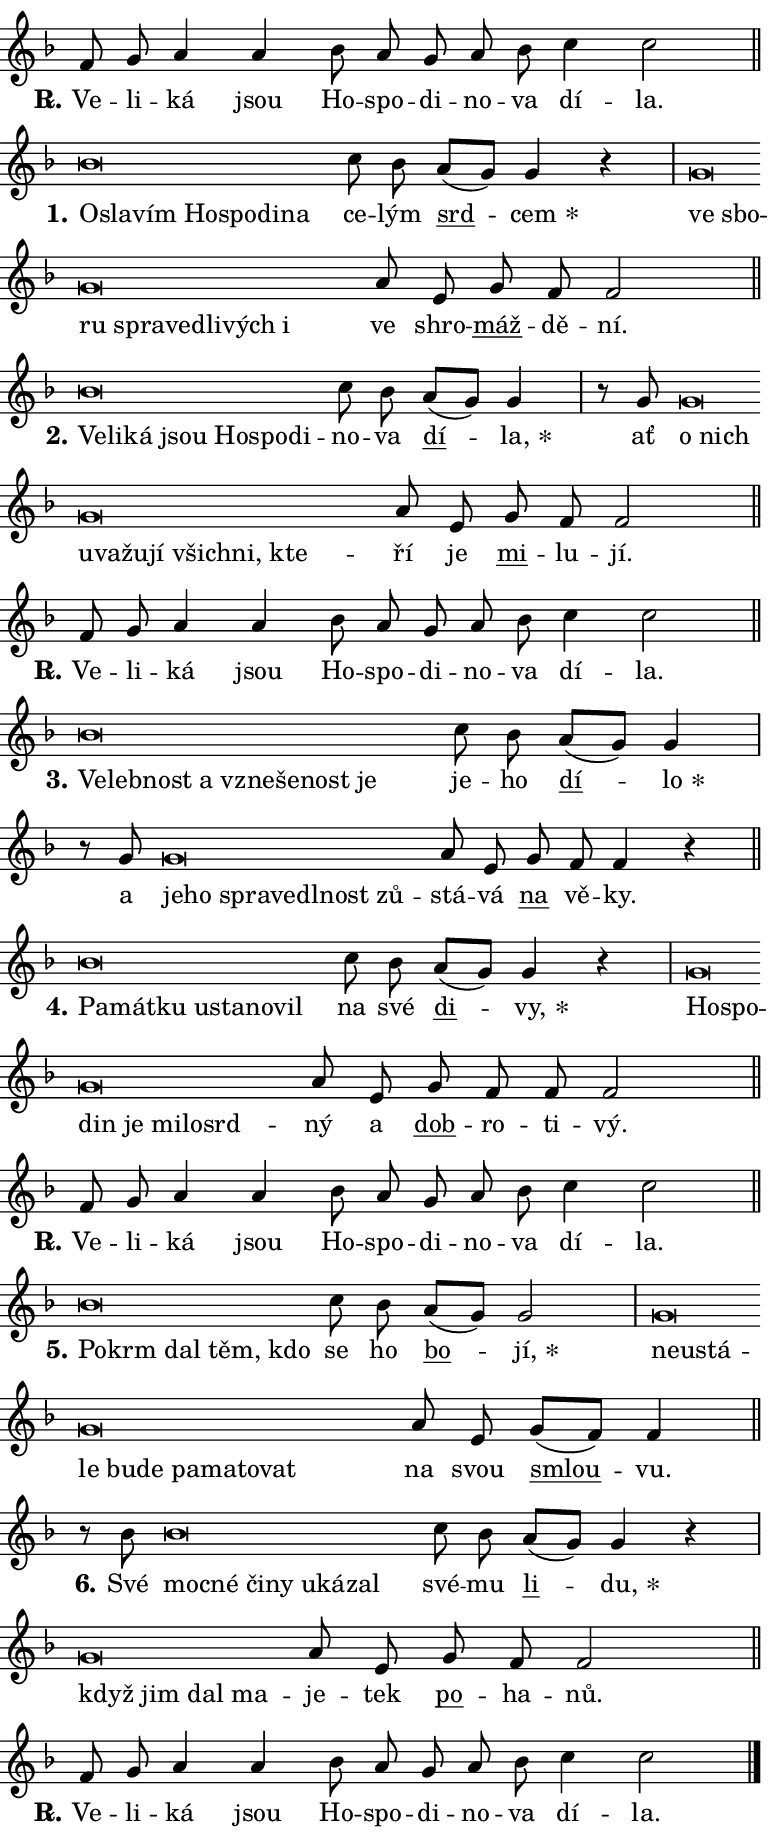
\version "2.24.0"
\header { tagline = "" }
\paper {
  indent = 0\cm
  top-margin = 0\cm
  right-margin = 0.13\cm % to fit lyric hyphens
  bottom-margin = 0\cm
  left-margin = 0\cm
  paper-width = 13\cm
  page-breaking = #ly:one-page-breaking
  system-system-spacing.basic-distance = #11
  score-system-spacing.basic-distance = #11
  ragged-last = ##f
}


%% Author: Thomas Morley
%% https://lists.gnu.org/archive/html/lilypond-user/2020-05/msg00002.html
#(define (line-position grob)
"Returns position of @var[grob} in current system:
   @code{'start}, if at first time-step
   @code{'end}, if at last time-step
   @code{'middle} otherwise
"
  (let* ((col (ly:item-get-column grob))
         (ln (ly:grob-object col 'left-neighbor))
         (rn (ly:grob-object col 'right-neighbor))
         (col-to-check-left (if (ly:grob? ln) ln col))
         (col-to-check-right (if (ly:grob? rn) rn col))
         (break-dir-left
           (and
             (ly:grob-property col-to-check-left 'non-musical #f)
             (ly:item-break-dir col-to-check-left)))
         (break-dir-right
           (and
             (ly:grob-property col-to-check-right 'non-musical #f)
             (ly:item-break-dir col-to-check-right))))
        (cond ((eqv? 1 break-dir-left) 'start)
              ((eqv? -1 break-dir-right) 'end)
              (else 'middle))))

#(define (tranparent-at-line-position vctor)
  (lambda (grob)
  "Relying on @code{line-position} select the relevant enry from @var{vctor}.
Used to determine transparency,"
    (case (line-position grob)
      ((end) (not (vector-ref vctor 0)))
      ((middle) (not (vector-ref vctor 1)))
      ((start) (not (vector-ref vctor 2))))))

noteHeadBreakVisibility =
#(define-music-function (break-visibility)(vector?)
"Makes @code{NoteHead}s transparent relying on @var{break-visibility}"
#{
  \override NoteHead.transparent =
    #(tranparent-at-line-position break-visibility)
#})

#(define delete-ledgers-for-transparent-note-heads
  (lambda (grob)
    "Reads whether a @code{NoteHead} is transparent.
If so this @code{NoteHead} is removed from @code{'note-heads} from
@var{grob}, which is supposed to be @code{LedgerLineSpanner}.
As a result ledgers are not printed for this @code{NoteHead}"
    (let* ((nhds-array (ly:grob-object grob 'note-heads))
           (nhds-list
             (if (ly:grob-array? nhds-array)
                 (ly:grob-array->list nhds-array)
                 '()))
           ;; Relies on the transparent-property being done before
           ;; Staff.LedgerLineSpanner.after-line-breaking is executed.
           ;; This is fragile ...
           (to-keep
             (remove
               (lambda (nhd)
                 (ly:grob-property nhd 'transparent #f))
               nhds-list)))
      ;; TODO find a better method to iterate over grob-arrays, similiar
      ;; to filter/remove etc for lists
      ;; For now rebuilt from scratch
      (set! (ly:grob-object grob 'note-heads)  '())
      (for-each
        (lambda (nhd)
          (ly:pointer-group-interface::add-grob grob 'note-heads nhd))
        to-keep))))

squashNotes = {
  \override NoteHead.X-extent = #'(-0.2 . 0.2)
  \override NoteHead.Y-extent = #'(-0.75 . 0)
  \override NoteHead.stencil =
    #(lambda (grob)
       (let ((pos (ly:grob-property grob 'staff-position)))
         (begin
           (if (< pos -7) (display "ERROR: Lower brevis then expected\n") (display ""))
           (if (<= pos -6) ly:text-interface::print ly:note-head::print))))
}
unSquashNotes = {
  \revert NoteHead.X-extent
  \revert NoteHead.Y-extent
  \revert NoteHead.stencil
}

hideNotes = \noteHeadBreakVisibility #begin-of-line-visible
unHideNotes = \noteHeadBreakVisibility #all-visible

% work-around for resetting accidentals
% https://lilypond.org/doc/v2.23/Documentation/notation/displaying-rhythms#unmetered-music
cadenzaMeasure = {
  \cadenzaOff
  \partial 1024 s1024
  \cadenzaOn
}

#(define-markup-command (accent layout props text) (markup?)
  "Underline accented syllable"
  (interpret-markup layout props
    #{\markup \override #'(offset . 4.3) \underline { #text }#}))

responsum = \markup \concat {
  "R" \hspace #-1.05 \path #0.1 #'((moveto 0 0.07) (lineto 0.9 0.8)) \hspace #0.05 "."
}

spaceSize = #0.6828661417322834 % exact space size for TeX Gyre Schola

\layout {
  \context {
    \Staff
    \remove "Time_signature_engraver"
    \override LedgerLineSpanner.after-line-breaking = #delete-ledgers-for-transparent-note-heads
  }
  \context {
    \Lyrics {
      \override LyricSpace.minimum-distance = \spaceSize
      \override LyricText.font-name = #"TeX Gyre Schola"
      \override LyricText.font-size = 1
      \override StanzaNumber.font-name = #"TeX Gyre Schola Bold"
      \override StanzaNumber.font-size = 1
    }
  }
  \context {
    \Score 
    \override NoteHead.text =
      #(lambda (grob) 
        (let ((pos (ly:grob-property grob 'staff-position)))
          #{\markup {
            \combine
              \halign #-0.55 \raise #(if (= pos -6) 0 0.5) \override #'(thickness . 2) \draw-line #'(3.2 . 0)
              \musicglyph "noteheads.sM1"
          }#}))
  }
}

% magnetic-lyrics.ily
%
%   written by
%     Jean Abou Samra <jean@abou-samra.fr>
%     Werner Lemberg <wl@gnu.org>
%
%   adapted by
%     Jiri Hon <jiri.hon@gmail.com>
%
% Version 2022-Apr-15

% https://www.mail-archive.com/lilypond-user@gnu.org/msg149350.html

#(define (Left_hyphen_pointer_engraver context)
   "Collect syllable-hyphen-syllable occurrences in lyrics and store
them in properties.  This engraver only looks to the left.  For
example, if the lyrics input is @code{foo -- bar}, it does the
following.

@itemize @bullet
@item
Set the @code{text} property of the @code{LyricHyphen} grob between
@q{foo} and @q{bar} to @code{foo}.

@item
Set the @code{left-hyphen} property of the @code{LyricText} grob with
text @q{foo} to the @code{LyricHyphen} grob between @q{foo} and
@q{bar}.
@end itemize

Use this auxiliary engraver in combination with the
@code{lyric-@/text::@/apply-@/magnetic-@/offset!} hook."
   (let ((hyphen #f)
         (text #f))
     (make-engraver
      (acknowledgers
       ((lyric-syllable-interface engraver grob source-engraver)
        (set! text grob)))
      (end-acknowledgers
       ((lyric-hyphen-interface engraver grob source-engraver)
        ;(when (not (grob::has-interface grob 'lyric-space-interface))
          (set! hyphen grob)));)
      ((stop-translation-timestep engraver)
       (when (and text hyphen)
         (ly:grob-set-object! text 'left-hyphen hyphen))
       (set! text #f)
       (set! hyphen #f)))))

#(define (lyric-text::apply-magnetic-offset! grob)
   "If the space between two syllables is less than the value in
property @code{LyricText@/.details@/.squash-threshold}, move the right
syllable to the left so that it gets concatenated with the left
syllable.

Use this function as a hook for
@code{LyricText@/.after-@/line-@/breaking} if the
@code{Left_@/hyphen_@/pointer_@/engraver} is active."
   (let ((hyphen (ly:grob-object grob 'left-hyphen #f)))
     (when hyphen
       (let ((left-text (ly:spanner-bound hyphen LEFT)))
         (when (grob::has-interface left-text 'lyric-syllable-interface)
           (let* ((common (ly:grob-common-refpoint grob left-text X))
                  (this-x-ext (ly:grob-extent grob common X))
                  (left-x-ext
                   (begin
                     ;; Trigger magnetism for left-text.
                     (ly:grob-property left-text 'after-line-breaking)
                     (ly:grob-extent left-text common X)))
                  ;; `delta` is the gap width between two syllables.
                  (delta (- (interval-start this-x-ext)
                            (interval-end left-x-ext)))
                  (details (ly:grob-property grob 'details))
                  (threshold (assoc-get 'squash-threshold details 0.2)))
             (when (< delta threshold)
               (let* (;; We have to manipulate the input text so that
                      ;; ligatures crossing syllable boundaries are not
                      ;; disabled.  For languages based on the Latin
                      ;; script this is essentially a beautification.
                      ;; However, for non-Western scripts it can be a
                      ;; necessity.
                      (lt (ly:grob-property left-text 'text))
                      (rt (ly:grob-property grob 'text))
                      (is-space (grob::has-interface hyphen 'lyric-space-interface))
                      (space (if is-space " " ""))
                      (extra-delta (if is-space spaceSize 0))
                      ;; Append new syllable.
                      (ltrt-space (if (and (string? lt) (string? rt))
                                (string-append lt space rt)
                                (make-concat-markup (list lt space rt))))
                      ;; Right-align `ltrt` to the right side.
                      (ltrt-space-markup (grob-interpret-markup
                               grob
                               (make-translate-markup
                                (cons (interval-length this-x-ext) 0)
                                (make-right-align-markup ltrt-space)))))
                 (begin
                   ;; Don't print `left-text`.
                   (ly:grob-set-property! left-text 'stencil #f)
                   ;; Set text and stencil (which holds all collected
                   ;; syllables so far) and shift it to the left.
                   (ly:grob-set-property! grob 'text ltrt-space)
                   (ly:grob-set-property! grob 'stencil ltrt-space-markup)
                   (ly:grob-translate-axis! grob (- (- delta extra-delta)) X))))))))))


#(define (lyric-hyphen::displace-bounds-first grob)
   ;; Make very sure this callback isn't triggered too early.
   (let ((left (ly:spanner-bound grob LEFT))
         (right (ly:spanner-bound grob RIGHT)))
     (ly:grob-property left 'after-line-breaking)
     (ly:grob-property right 'after-line-breaking)
     (ly:lyric-hyphen::print grob)))

squashThreshold = #0.4

\layout {
  \context {
    \Lyrics
    \consists #Left_hyphen_pointer_engraver
    \override LyricText.after-line-breaking =
      #lyric-text::apply-magnetic-offset!
    \override LyricHyphen.stencil = #lyric-hyphen::displace-bounds-first
    \override LyricText.details.squash-threshold = \squashThreshold
    \override LyricHyphen.minimum-distance = 0
    \override LyricHyphen.minimum-length = \squashThreshold
  }
}

squashText = \override LyricText.details.squash-threshold = 9999
unSquashText = \override LyricText.details.squash-threshold = \squashThreshold

leftText = \override LyricText.self-alignment-X = #LEFT
unLeftText = \revert LyricText.self-alignment-X

starOffset = #(lambda (grob) 
                (let ((x_offset (ly:self-alignment-interface::aligned-on-x-parent grob)))
                  (if (= x_offset 0) 0 (+ x_offset 1.2))))

star = #(define-music-function (syllable)(string?)
"Append star separator at the end of a syllable"
#{
  \once \override LyricText.X-offset = #starOffset
  \lyricmode { \markup {
    #syllable
    \override #'((font-name . "TeX Gyre Schola Bold")) \hspace #0.2 \lower #0.65 \larger "*"
  } }
#})

starAccent = #(define-music-function (syllable)(string?)
"Append star separator at the end of a syllable and make accent"
#{
  \once \override LyricText.X-offset = #starOffset
  \lyricmode { \markup {
    \accent #syllable
    \override #'((font-name . "TeX Gyre Schola Bold")) \hspace #0.2 \lower #0.65 \larger "*"
  } }
#})

breath = #(define-music-function (syllable)(string?)
"Append breathing indicator at the end of a syllable"
#{
  \lyricmode { \markup { #syllable "+" } }
#})

optionalBreath = #(define-music-function (syllable)(string?)
"Append optional breathing indicator at the end of a syllable"
#{
  \lyricmode { \markup { #syllable "(+)" } }
#})


\score {
    <<
        \new Voice = "melody" { \cadenzaOn \key f \major \relative { f'8 g a4 a \bar "" bes8 a g a bes \bar "" c4 c2 \cadenzaMeasure \bar "||" \break } }
        \new Lyrics \lyricsto "melody" { \lyricmode { \set stanza = \responsum
Ve -- li -- ká jsou Ho -- spo -- di -- no -- va dí -- la. } }
    >>
    \layout {}
}

\score {
    <<
        \new Voice = "melody" { \cadenzaOn \key f \major \relative { \squashNotes bes'\breve*1/16 \hideNotes \breve*1/16 \bar "" \breve*1/16 \bar "" \breve*1/16 \bar "" \breve*1/16 \bar "" \breve*1/16 \breve*1/16 \bar "" \unHideNotes \unSquashNotes c8 bes \bar "" a[( g)] g4 r \cadenzaMeasure \bar "|" \squashNotes g\breve*1/16 \hideNotes \breve*1/16 \bar "" \breve*1/16 \bar "" \breve*1/16 \bar "" \breve*1/16 \bar "" \breve*1/16 \bar "" \breve*1/16 \breve*1/16 \bar "" \unHideNotes \unSquashNotes a8 e \bar "" g f f2 \cadenzaMeasure \bar "||" \break } }
        \new Lyrics \lyricsto "melody" { \lyricmode { \set stanza = "1."
\leftText O -- \squashText sla -- vím Ho -- spo -- di -- na \unLeftText \unSquashText ce -- lým \markup \accent srd -- \star cem \leftText ve \squashText sbo -- ru spra -- ve -- dli -- vých i \unLeftText \unSquashText ve shro -- \markup \accent máž -- dě -- ní. } }
    >>
    \layout {}
}

\score {
    <<
        \new Voice = "melody" { \cadenzaOn \key f \major \relative { \squashNotes bes'\breve*1/16 \hideNotes \breve*1/16 \bar "" \breve*1/16 \bar "" \breve*1/16 \bar "" \breve*1/16 \bar "" \breve*1/16 \breve*1/16 \bar "" \unHideNotes \unSquashNotes c8 bes \bar "" a[( g)] g4 \cadenzaMeasure \bar "|" r8 g8 \squashNotes g\breve*1/16 \hideNotes \breve*1/16 \bar "" \breve*1/16 \bar "" \breve*1/16 \bar "" \breve*1/16 \bar "" \breve*1/16 \bar "" \breve*1/16 \bar "" \breve*1/16 \breve*1/16 \bar "" \unHideNotes \unSquashNotes a8 e \bar "" g f f2 \cadenzaMeasure \bar "||" \break } }
        \new Lyrics \lyricsto "melody" { \lyricmode { \set stanza = "2."
\leftText Ve -- \squashText li -- ká jsou Ho -- spo -- di -- \unLeftText \unSquashText no -- va \markup \accent dí -- \star la, ať \leftText o \squashText nich u -- va -- žu -- jí všich -- ni, kte -- \unLeftText \unSquashText ří je \markup \accent mi -- lu -- jí. } }
    >>
    \layout {}
}

\score {
    <<
        \new Voice = "melody" { \cadenzaOn \key f \major \relative { f'8 g a4 a \bar "" bes8 a g a bes \bar "" c4 c2 \cadenzaMeasure \bar "||" \break } }
        \new Lyrics \lyricsto "melody" { \lyricmode { \set stanza = \responsum
Ve -- li -- ká jsou Ho -- spo -- di -- no -- va dí -- la. } }
    >>
    \layout {}
}

\score {
    <<
        \new Voice = "melody" { \cadenzaOn \key f \major \relative { \squashNotes bes'\breve*1/16 \hideNotes \breve*1/16 \bar "" \breve*1/16 \bar "" \breve*1/16 \bar "" \breve*1/16 \bar "" \breve*1/16 \bar "" \breve*1/16 \breve*1/16 \bar "" \unHideNotes \unSquashNotes c8 bes \bar "" a[( g)] g4 \cadenzaMeasure \bar "|" r8 g8 \squashNotes g\breve*1/16 \hideNotes \breve*1/16 \bar "" \breve*1/16 \bar "" \breve*1/16 \bar "" \breve*1/16 \bar "" \breve*1/16 \breve*1/16 \bar "" \unHideNotes \unSquashNotes a8 e \bar "" g f f4 r \cadenzaMeasure \bar "||" \break } }
        \new Lyrics \lyricsto "melody" { \lyricmode { \set stanza = "3."
\leftText Ve -- \squashText leb -- nost a vzne -- še -- nost je \unLeftText \unSquashText je -- ho \markup \accent dí -- \star lo a \leftText je -- \squashText ho spra -- ve -- dl -- nost zů -- \unLeftText \unSquashText stá -- vá \markup \accent na vě -- ky. } }
    >>
    \layout {}
}

\score {
    <<
        \new Voice = "melody" { \cadenzaOn \key f \major \relative { \squashNotes bes'\breve*1/16 \hideNotes \breve*1/16 \bar "" \breve*1/16 \bar "" \breve*1/16 \bar "" \breve*1/16 \bar "" \breve*1/16 \breve*1/16 \bar "" \unHideNotes \unSquashNotes c8 bes \bar "" a[( g)] g4 r \cadenzaMeasure \bar "|" \squashNotes g\breve*1/16 \hideNotes \breve*1/16 \bar "" \breve*1/16 \bar "" \breve*1/16 \bar "" \breve*1/16 \bar "" \breve*1/16 \breve*1/16 \bar "" \unHideNotes \unSquashNotes a8 e \bar "" g f f f2 \cadenzaMeasure \bar "||" \break } }
        \new Lyrics \lyricsto "melody" { \lyricmode { \set stanza = "4."
\leftText Pa -- \squashText mát -- ku u -- sta -- no -- vil \unLeftText \unSquashText na své \markup \accent di -- \star vy, \leftText Ho -- \squashText spo -- din je mi -- lo -- srd -- \unLeftText \unSquashText ný a \markup \accent dob -- ro -- ti -- vý. } }
    >>
    \layout {}
}

\score {
    <<
        \new Voice = "melody" { \cadenzaOn \key f \major \relative { f'8 g a4 a \bar "" bes8 a g a bes \bar "" c4 c2 \cadenzaMeasure \bar "||" \break } }
        \new Lyrics \lyricsto "melody" { \lyricmode { \set stanza = \responsum
Ve -- li -- ká jsou Ho -- spo -- di -- no -- va dí -- la. } }
    >>
    \layout {}
}

\score {
    <<
        \new Voice = "melody" { \cadenzaOn \key f \major \relative { \squashNotes bes'\breve*1/16 \hideNotes \breve*1/16 \bar "" \breve*1/16 \bar "" \breve*1/16 \breve*1/16 \bar "" \unHideNotes \unSquashNotes c8 bes \bar "" a[( g)] g2 \cadenzaMeasure \bar "|" \squashNotes g\breve*1/16 \hideNotes \breve*1/16 \bar "" \breve*1/16 \bar "" \breve*1/16 \bar "" \breve*1/16 \bar "" \breve*1/16 \bar "" \breve*1/16 \bar "" \breve*1/16 \bar "" \breve*1/16 \breve*1/16 \bar "" \unHideNotes \unSquashNotes a8 e \bar "" g[( f)] f4 \cadenzaMeasure \bar "||" \break } }
        \new Lyrics \lyricsto "melody" { \lyricmode { \set stanza = "5."
\leftText Po -- \squashText krm dal těm, kdo \unLeftText \unSquashText se ho \markup \accent bo -- \star jí, \leftText ne -- \squashText u -- stá -- le bu -- de pa -- ma -- to -- vat \unLeftText \unSquashText na svou \markup \accent smlou -- vu. } }
    >>
    \layout {}
}

\score {
    <<
        \new Voice = "melody" { \cadenzaOn \key f \major \relative { r8 bes'8 \squashNotes bes\breve*1/16 \hideNotes \breve*1/16 \bar "" \breve*1/16 \bar "" \breve*1/16 \bar "" \breve*1/16 \bar "" \breve*1/16 \breve*1/16 \bar "" \unHideNotes \unSquashNotes c8 bes \bar "" a[( g)] g4 r \cadenzaMeasure \bar "|" \squashNotes g\breve*1/16 \hideNotes \breve*1/16 \bar "" \breve*1/16 \breve*1/16 \bar "" \unHideNotes \unSquashNotes a8 e \bar "" g f f2 \cadenzaMeasure \bar "||" \break } }
        \new Lyrics \lyricsto "melody" { \lyricmode { \set stanza = "6."
Své \leftText moc -- \squashText né či -- ny u -- ká -- zal \unLeftText \unSquashText své -- mu \markup \accent li -- \star du, \leftText když \squashText jim dal ma -- \unLeftText \unSquashText je -- tek \markup \accent po -- ha -- nů. } }
    >>
    \layout {}
}

\score {
    <<
        \new Voice = "melody" { \cadenzaOn \key f \major \relative { f'8 g a4 a \bar "" bes8 a g a bes \bar "" c4 c2 \cadenzaMeasure \bar "||" \break } \bar "|." }
        \new Lyrics \lyricsto "melody" { \lyricmode { \set stanza = \responsum
Ve -- li -- ká jsou Ho -- spo -- di -- no -- va dí -- la. } }
    >>
    \layout {}
}
